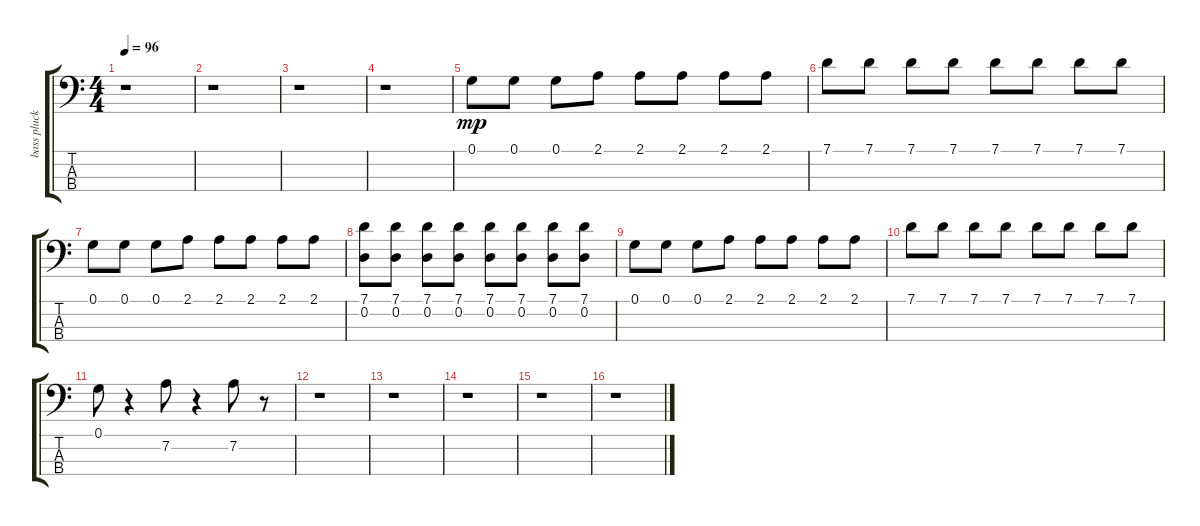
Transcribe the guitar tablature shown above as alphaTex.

\track ("bass plucked" "bass pluck") {instrument electricbasspick}
\staff {score tabs}
\tuning (G2 D2 A1 E1) {hide}
\ts (4 4)
\tempo 96
\clef f4
\ks c
r.1{dy mp} |
r.1 |
r.1 |
r.1 |
0.1.8 0.1.8 0.1.8 2.1.8 2.1.8 2.1.8 2.1.8 2.1.8 |
7.1.8 7.1.8 7.1.8 7.1.8 7.1.8 7.1.8 7.1.8 7.1.8 |
0.1.8 0.1.8 0.1.8 2.1.8 2.1.8 2.1.8 2.1.8 2.1.8 |
(7.1 0.2).8 (7.1 0.2).8 (7.1 0.2).8 (7.1 0.2).8 (7.1 0.2).8 (7.1 0.2).8 (7.1 0.2).8 (7.1 0.2).8 |
0.1.8 0.1.8 0.1.8 2.1.8 2.1.8 2.1.8 2.1.8 2.1.8 |
7.1.8 7.1.8 7.1.8 7.1.8 7.1.8 7.1.8 7.1.8 7.1.8 |
0.1.8 r.4 7.2.8 r.4 7.2.8 r.8 |
r.1 |
r.1 |
r.1 |
r.1 |
r.1
